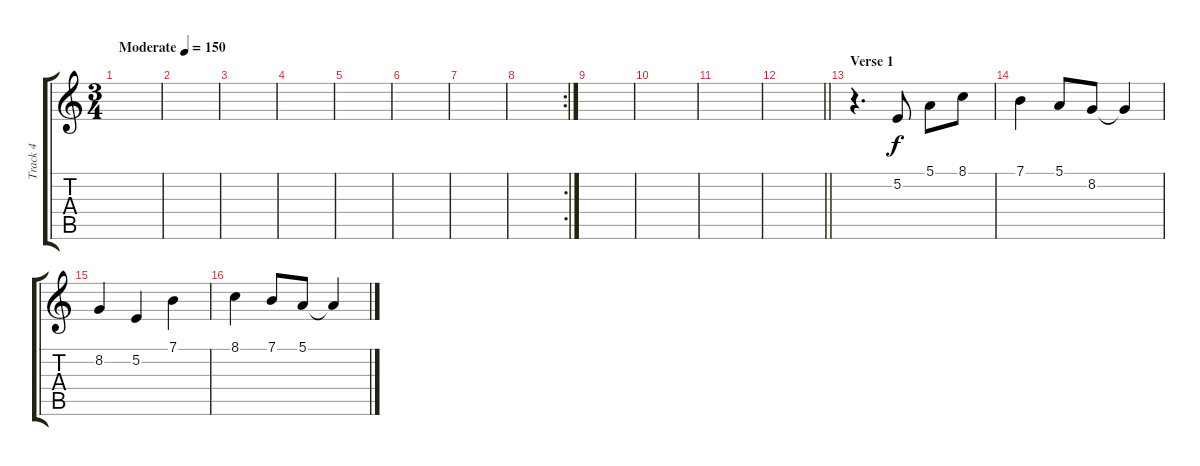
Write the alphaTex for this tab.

\track ("Track 4" "Track 4") {instrument synthstrings2}
\staff {score tabs}
\tuning (E4 B3 G3 D3 A2 E2) {hide}
\ts (3 4)
\tempo (150 "Moderate")
\clef g2
\ks c
|
|
|
|
|
|
|
\rc 2
|
|
|
|
\barLineRight lightlight
|
\section ("" "Verse 1")
r.4{d} 5.2.8 5.1.8 8.1.8 |
7.1.4 5.1.8 8.2.8 8.2{t}.4 |
8.2.4 5.2.4 7.1.4 |
8.1.4 7.1.8 5.1.8 5.1{t}.4
